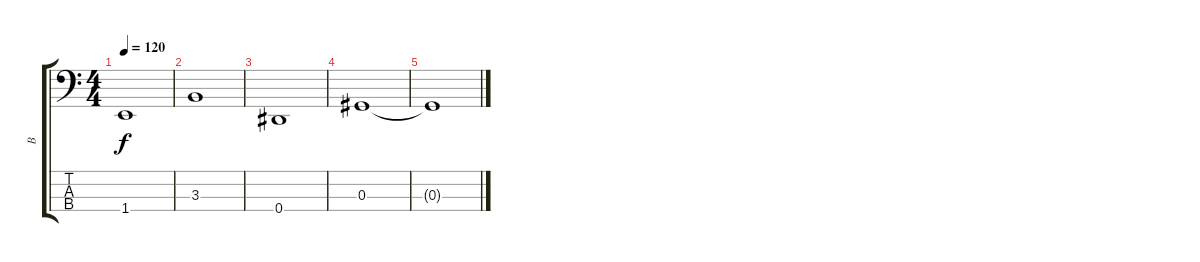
\track ("B" "B") {instrument electricbassfinger}
\staff {score tabs}
\tuning (Gb2 Db2 Ab1 Eb1) {hide}
\ts (4 4)
\tempo 120
\clef f4
\ks c
1.4.1{dy f} |
3.3.1 |
0.4.1 |
0.3.1 |
0.3{t}.1
